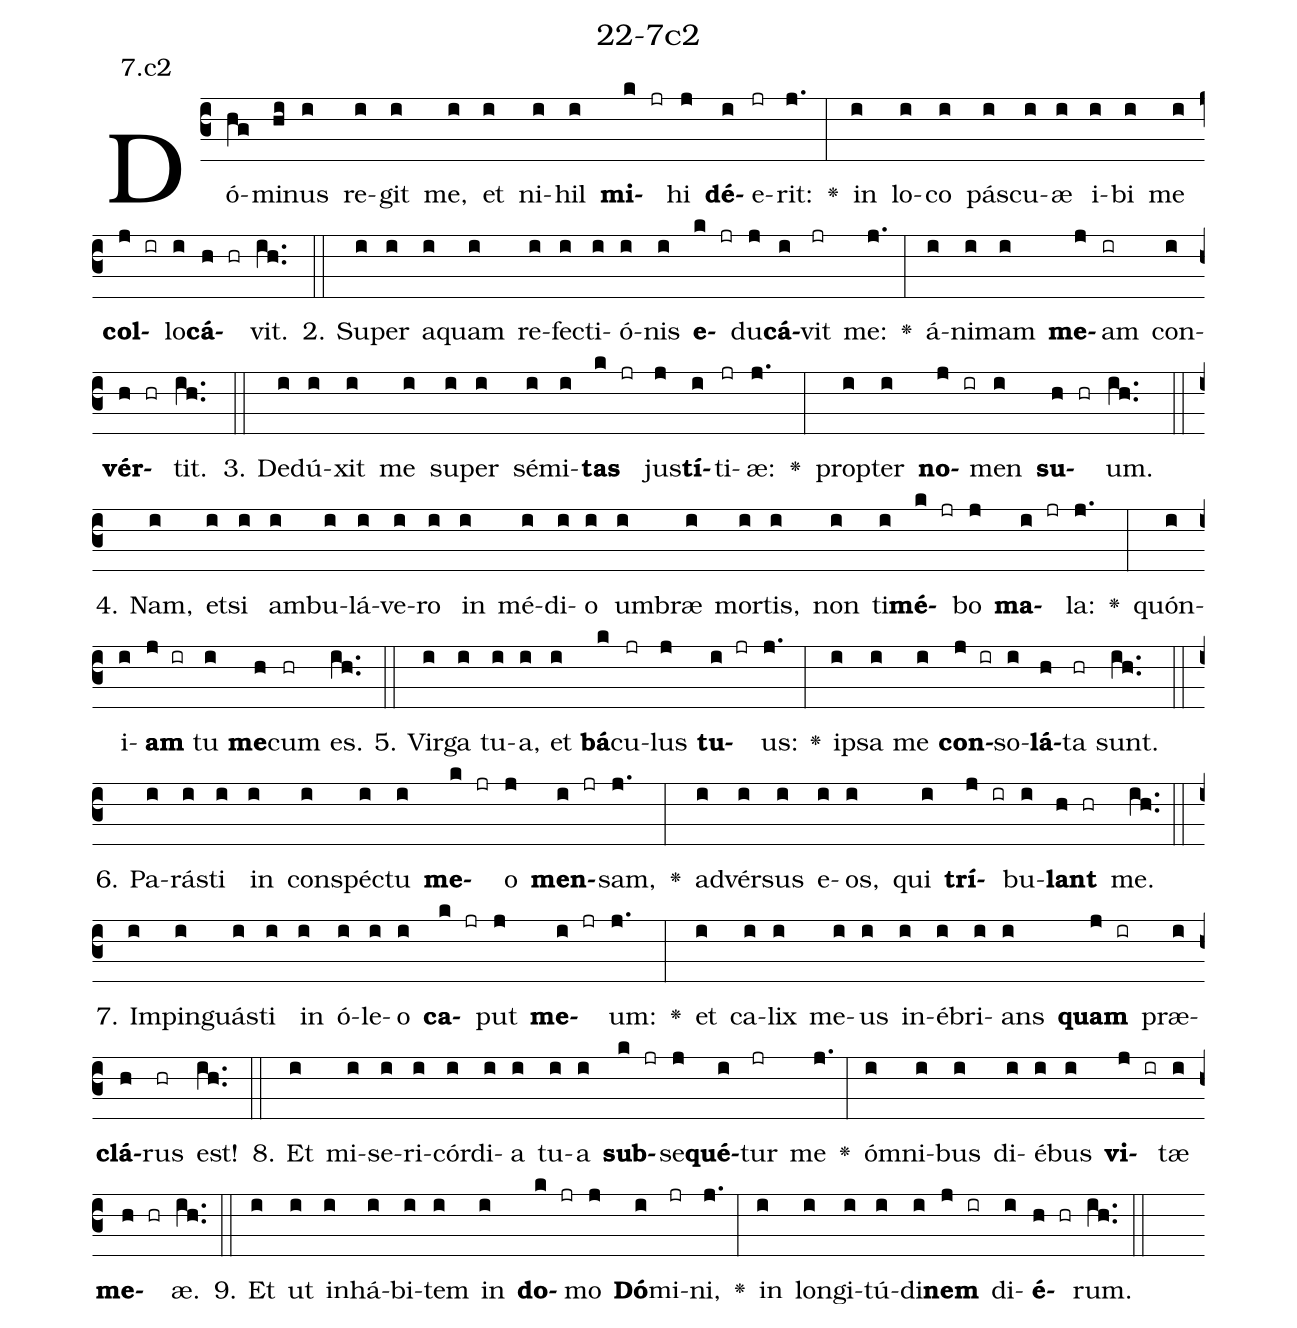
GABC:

name: 22-7c2;
annotation: 7.c2;
%%
(c3)Dó(hg)mi(hi)nus(i) re(i)git(i) me,(i) et(i) ni(i)hil(i) <b>mi</b>(k jr)hi(j) <b>dé</b>(i)e(jr)rit:(j.) <v>\greheightstar</v>(:) in(i) lo(i)co(i) pás(i)cu(i)æ(i) i(i)bi(i) me(i) <b>col</b>(j ir)lo(i)<b>cá</b>(h hr)vit.(ih..) (::)
2. Su(i)per(i) a(i)quam(i) re(i)fec(i)ti(i)ó(i)nis(i) <b>e</b>(k jr)du(j)<b>cá</b>(i)vit(jr) me:(j.) <v>\greheightstar</v>(:) á(i)ni(i)mam(i) <b>me</b>(j)am(ir) con(i)<b>vér</b>(h hr)tit.(ih..) (::)
3. De(i)dú(i)xit(i) me(i) su(i)per(i) sé(i)mi(i)<b>tas</b>(k jr) jus(j)<b>tí</b>(i)ti(jr)æ:(j.) <v>\greheightstar</v>(:) prop(i)ter(i) <b>no</b>(j ir)men(i) <b>su</b>(h hr)um.(ih..) (::)
4. Nam,(i) et(i)si(i) am(i)bu(i)lá(i)ve(i)ro(i) in(i) mé(i)di(i)o(i) um(i)bræ(i) mor(i)tis,(i) non(i) ti(i)<b>mé</b>(k jr)bo(j) <b>ma</b>(i jr)la:(j.) <v>\greheightstar</v>(:) quón(i)i(i)<b>am</b>(j ir) tu(i) <b>me</b>(h)cum(hr) es.(ih..) (::)
5. Vir(i)ga(i) tu(i)a,(i) et(i) <b>bá</b>(k)cu(jr)lus(j) <b>tu</b>(i jr)us:(j.) <v>\greheightstar</v>(:) ip(i)sa(i) me(i) <b>con</b>(j ir)so(i)<b>lá</b>(h)ta(hr) sunt.(ih..) (::)
6. Pa(i)rás(i)ti(i) in(i) con(i)spéc(i)tu(i) <b>me</b>(k jr)o(j) <b>men</b>(i jr)sam,(j.) <v>\greheightstar</v>(:) ad(i)vér(i)sus(i) e(i)os,(i) qui(i) <b>trí</b>(j ir)bu(i)<b>lant</b>(h hr) me.(ih..) (::)
7. Im(i)pin(i)guás(i)ti(i) in(i) ó(i)le(i)o(i) <b>ca</b>(k jr)put(j) <b>me</b>(i jr)um:(j.) <v>\greheightstar</v>(:) et(i) ca(i)lix(i) me(i)us(i) in(i)é(i)bri(i)ans(i) <b>quam</b>(j ir) præ(i)<b>clá</b>(h)rus(hr) est!(ih..) (::)
8. Et(i) mi(i)se(i)ri(i)cór(i)di(i)a(i) tu(i)a(i) <b>sub</b>(k jr)se(j)<b>qué</b>(i)tur(jr) me(j.) <v>\greheightstar</v>(:) óm(i)ni(i)bus(i) di(i)é(i)bus(i) <b>vi</b>(j ir)tæ(i) <b>me</b>(h hr)æ.(ih..) (::)
9. Et(i) ut(i) in(i)há(i)bi(i)tem(i) in(i) <b>do</b>(k jr)mo(j) <b>Dó</b>(i)mi(jr)ni,(j.) <v>\greheightstar</v>(:) in(i) lon(i)gi(i)tú(i)di(i)<b>nem</b>(j ir) di(i)<b>é</b>(h hr)rum.(ih..) (::)
